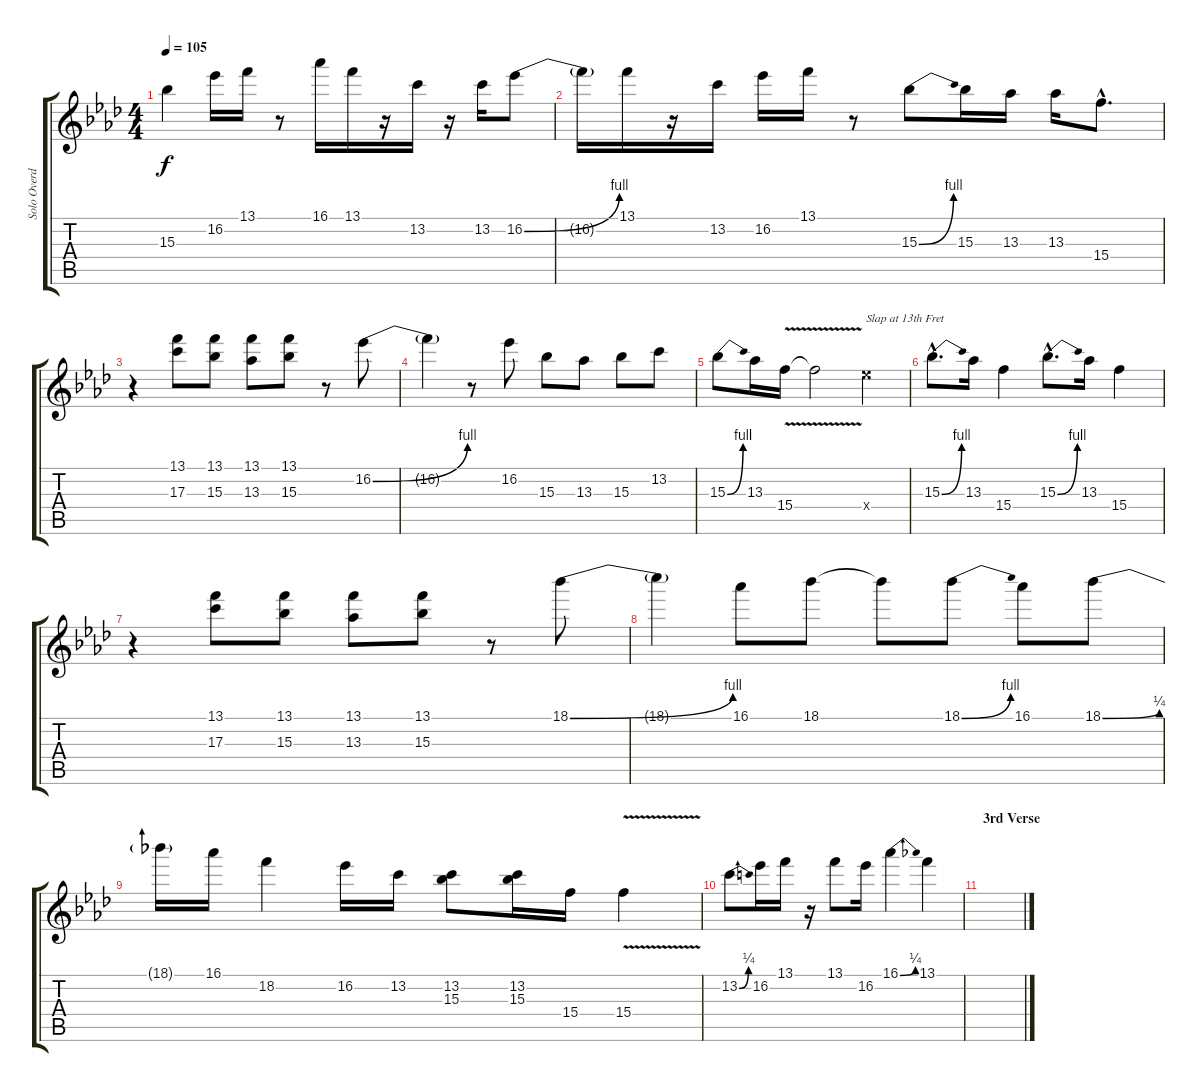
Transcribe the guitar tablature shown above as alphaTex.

\track ("Solo Overdub" "Solo Overd") {instrument electricguitarjazz}
\staff {score tabs}
\tuning (E4 B3 G3 D3 A2 E2) {hide}
\ts (4 4)
\tempo 105
\clef g2
\ks ab
15.3{t}.4{dy f} 16.2.16 13.1.16 r.8 16.1.16 13.1.16 r.16 13.2.16 r.16 13.2.16 16.2{be (bend 0 0 60 4)}.8 |
16.2{t}.16 13.1.16 r.16 13.2.16 16.2.16 13.1.16 r.8 15.3{be (bend 0 0 60 4)}.8 15.3.16 13.3.16 13.3.16 15.4{hac}.8{d} |
r.4 (13.1 17.3).8 (13.1 15.3).8 (13.1 13.3).8 (13.1 15.3).8 r.8 16.2{be (bend 0 0 60 4)}.8 |
16.2{t}.4 r.8 16.2.8 15.3.8 13.3.8 15.3.8 13.2.8 |
15.3{be (bend 0 0 60 4)}.8 13.3.16 15.4{v}.16 15.4{t}.2 13.4{x}.4{txt "Slap at 13th Fret"} |
15.3{be (bend 0 0 60 4) hac}.8{d} 13.3.16 15.4.4 15.3{be (bend 0 0 60 4) hac}.8{d} 13.3.16 15.4.4 |
r.4 (13.1 17.3).8 (13.1 15.3).8 (13.1 13.3).8 (13.1 15.3).8 r.8 18.1{be (bend 0 0 60 4)}.8 |
18.1{t}.4 16.1.8 18.1.8 18.1{t}.8 18.1{be (bend 0 0 60 4)}.8 16.1.8 18.1{be (bend 0 0 60 1)}.8 |
18.1{t}.16 16.1.16 18.2.4 16.2.16 13.2.16 (13.2 15.3).8 (13.2 15.3).16 15.4.16 15.4{v}.4 |
13.2{be (bend 0 0 60 1)}.8 16.2.16 13.1.16 r.16 13.1.8 16.2.16 16.1{be (bend 0 0 60 1)}.4 13.1.4 |
\section ("" "3rd Verse")
